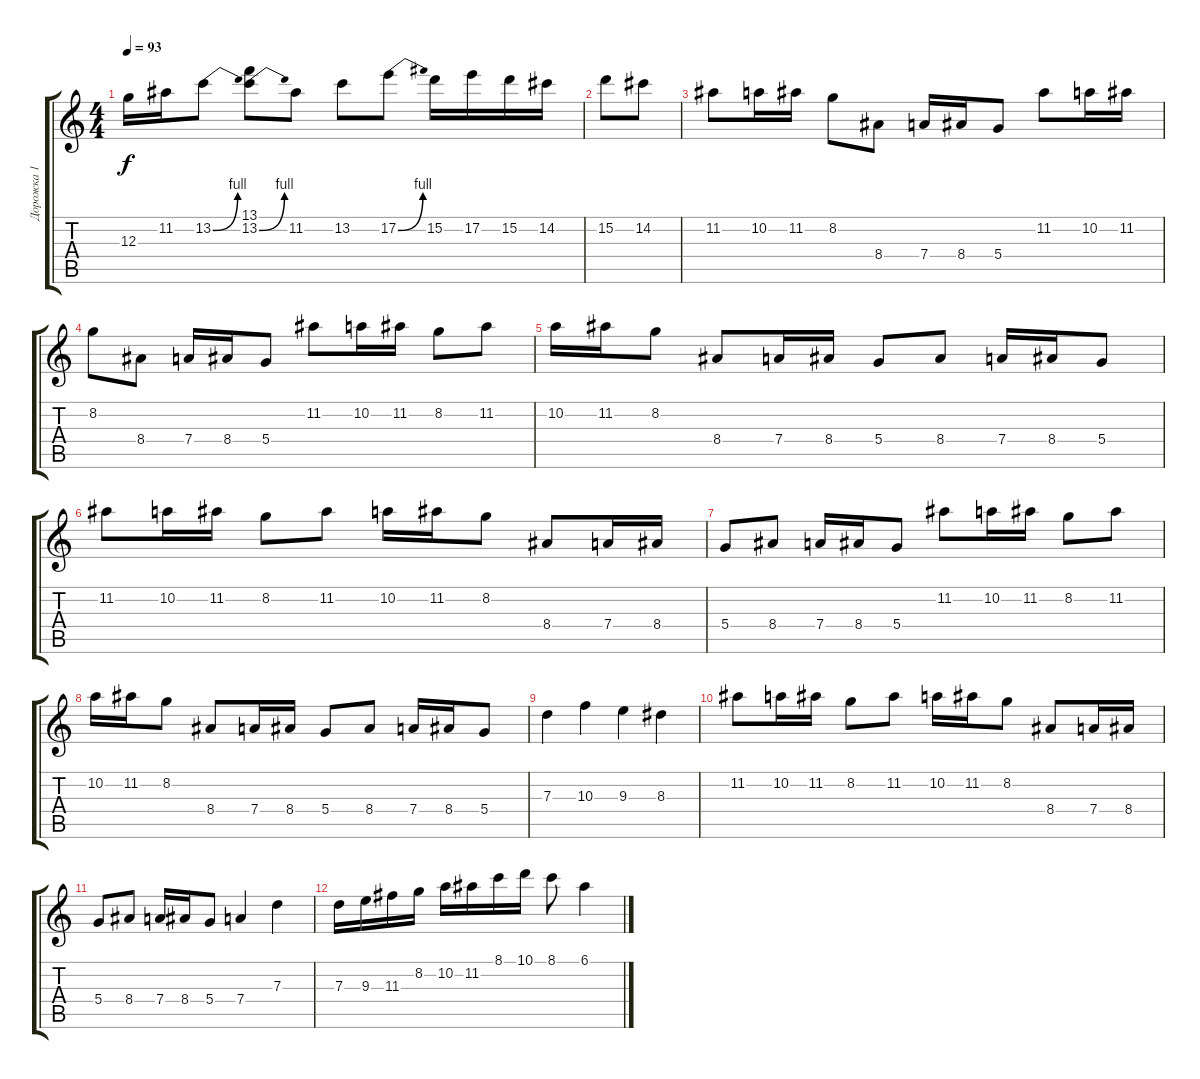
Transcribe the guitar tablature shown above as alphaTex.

\track ("Дорожка 1" "Дорожка 1") {instrument distortionguitar}
\staff {score tabs}
\tuning (E4 B3 G3 D3 A2 E2) {hide}
\ts (4 4)
\tempo 93
\clef g2
\ks c
12.3.16{dy f} 11.2.16 13.2{be (bend 0 0 60 4)}.8 (13.1 13.2{be (bend 0 0 60 4)}).8 11.2.8 13.2.8 17.2{be (bend 0 0 60 4)}.8 15.2.16 17.2.16 15.2.16 14.2.16 |
15.2.8 14.2.8 |
11.2.8 10.2.16 11.2.16 8.2.8 8.4.8 7.4.16 8.4.16 5.4.8 11.2.8 10.2.16 11.2.16 |
8.2.8 8.4.8 7.4.16 8.4.16 5.4.8 11.2.8 10.2.16 11.2.16 8.2.8 11.2.8 |
10.2.16 11.2.16 8.2.8 8.4.8 7.4.16 8.4.16 5.4.8 8.4.8 7.4.16 8.4.16 5.4.8 |
11.2.8 10.2.16 11.2.16 8.2.8 11.2.8 10.2.16 11.2.16 8.2.8 8.4.8 7.4.16 8.4.16 |
5.4.8 8.4.8 7.4.16 8.4.16 5.4.8 11.2.8 10.2.16 11.2.16 8.2.8 11.2.8 |
10.2.16 11.2.16 8.2.8 8.4.8 7.4.16 8.4.16 5.4.8 8.4.8 7.4.16 8.4.16 5.4.8 |
7.3.4 10.3.4 9.3.4 8.3.4 |
11.2.8 10.2.16 11.2.16 8.2.8 11.2.8 10.2.16 11.2.16 8.2.8 8.4.8 7.4.16 8.4.16 |
5.4.8 8.4.8 7.4.16 8.4.16 5.4.8 7.4.4 7.3.4 |
7.3.16 9.3.16 11.3.16 8.2.16 10.2.16 11.2.16 8.1.16 10.1.16 8.1.8 6.1.4
